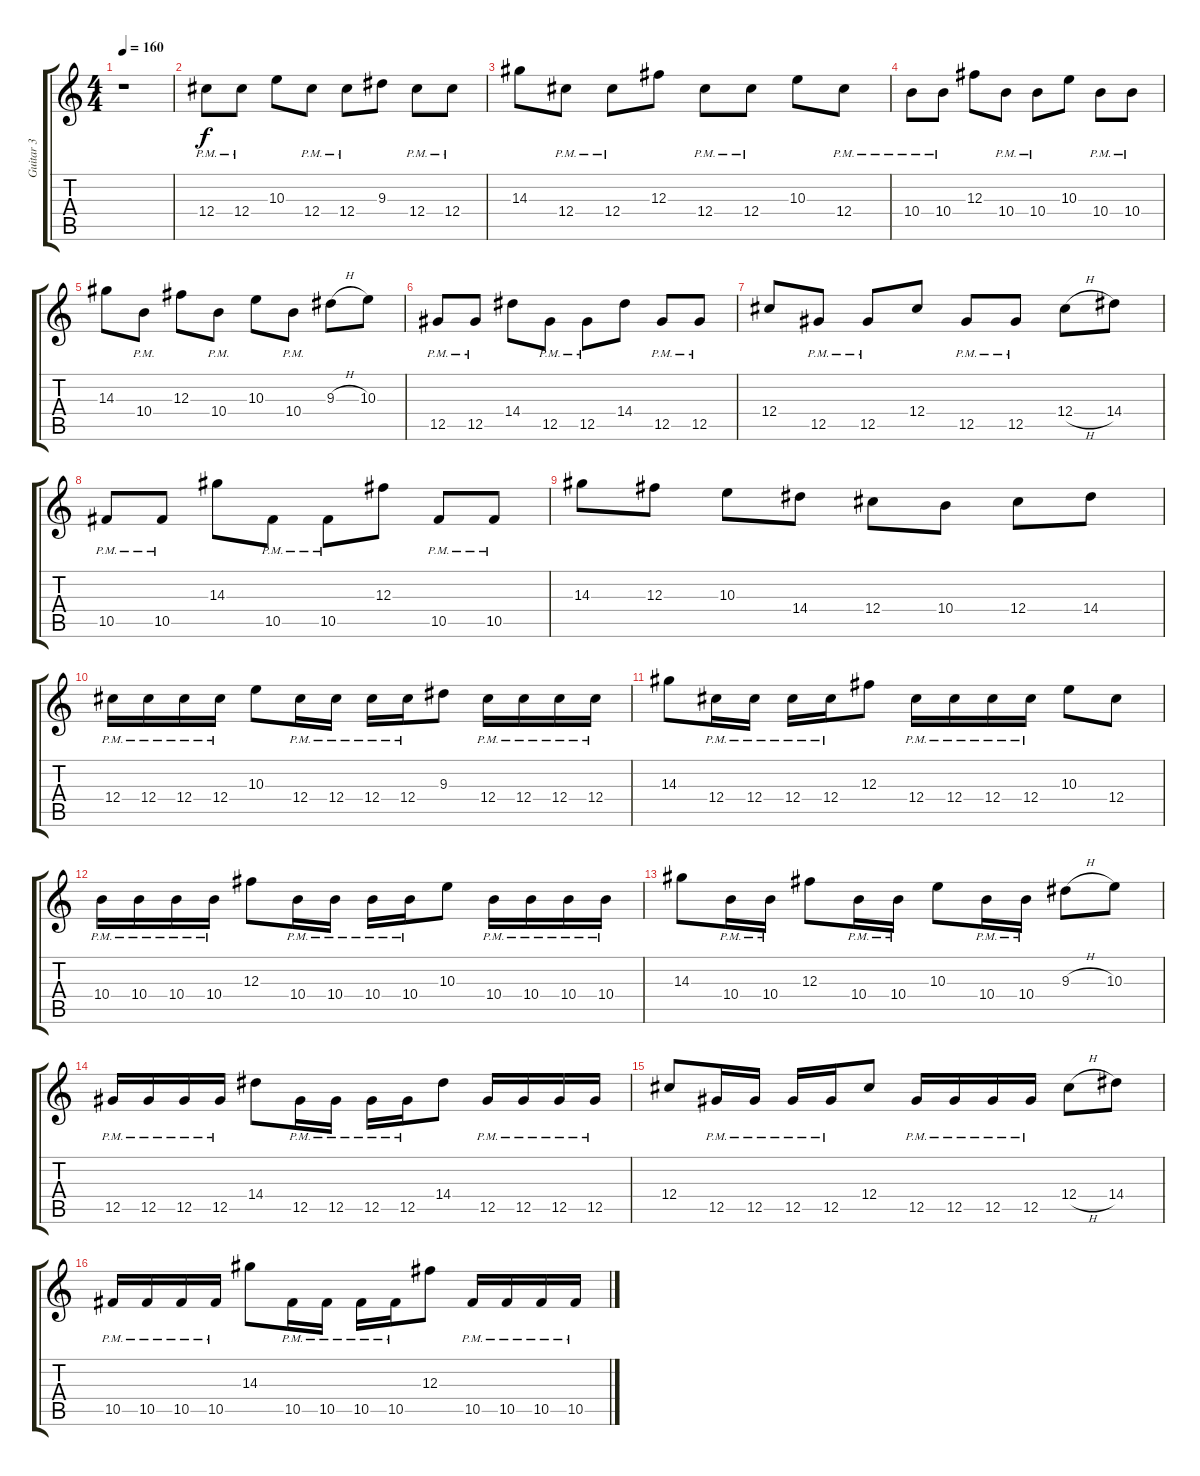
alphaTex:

\track ("Guitar 3" "Guitar 3") {instrument overdrivenguitar}
\staff {score tabs}
\tuning (Eb4 Bb3 Gb3 Db3 Ab2 Db2) {hide}
\ts (4 4)
\tempo 160
\clef g2
\ks c
r.1{dy f} |
12.4{pm}.8 12.4{pm}.8 10.3.8 12.4{pm}.8 12.4{pm}.8 9.3.8 12.4{pm}.8 12.4{pm}.8 |
14.3.8 12.4{pm}.8 12.4{pm}.8 12.3.8 12.4{pm}.8 12.4{pm}.8 10.3.8 12.4{pm}.8 |
10.4{pm}.8 10.4{pm}.8 12.3.8 10.4{pm}.8 10.4{pm}.8 10.3.8 10.4{pm}.8 10.4{pm}.8 |
14.3.8 10.4{pm}.8 12.3.8 10.4{pm}.8 10.3.8 10.4{pm}.8 9.3{h}.8 10.3.8 |
12.5{pm}.8 12.5{pm}.8 14.4.8 12.5{pm}.8 12.5{pm}.8 14.4.8 12.5{pm}.8 12.5{pm}.8 |
12.4.8 12.5{pm}.8 12.5{pm}.8 12.4.8 12.5{pm}.8 12.5{pm}.8 12.4{h}.8 14.4.8 |
10.5{pm}.8 10.5{pm}.8 14.3.8 10.5{pm}.8 10.5{pm}.8 12.3.8 10.5{pm}.8 10.5{pm}.8 |
14.3.8 12.3.8 10.3.8 14.4.8 12.4.8 10.4.8 12.4.8 14.4.8 |
12.4{pm}.16 12.4{pm}.16 12.4{pm}.16 12.4{pm}.16 10.3.8 12.4{pm}.16 12.4{pm}.16 12.4{pm}.16 12.4{pm}.16 9.3.8 12.4{pm}.16 12.4{pm}.16 12.4{pm}.16 12.4{pm}.16 |
14.3.8 12.4{pm}.16 12.4{pm}.16 12.4{pm}.16 12.4{pm}.16 12.3.8 12.4{pm}.16 12.4{pm}.16 12.4{pm}.16 12.4{pm}.16 10.3.8 12.4.8 |
10.4{pm}.16 10.4{pm}.16 10.4{pm}.16 10.4{pm}.16 12.3.8 10.4{pm}.16 10.4{pm}.16 10.4{pm}.16 10.4{pm}.16 10.3.8 10.4{pm}.16 10.4{pm}.16 10.4{pm}.16 10.4{pm}.16 |
14.3.8 10.4{pm}.16 10.4{pm}.16 12.3.8 10.4{pm}.16 10.4{pm}.16 10.3.8 10.4{pm}.16 10.4{pm}.16 9.3{h}.8 10.3.8 |
12.5{pm}.16 12.5{pm}.16 12.5{pm}.16 12.5{pm}.16 14.4.8 12.5{pm}.16 12.5{pm}.16 12.5{pm}.16 12.5{pm}.16 14.4.8 12.5{pm}.16 12.5{pm}.16 12.5{pm}.16 12.5{pm}.16 |
12.4.8 12.5{pm}.16 12.5{pm}.16 12.5{pm}.16 12.5{pm}.16 12.4.8 12.5{pm}.16 12.5{pm}.16 12.5{pm}.16 12.5{pm}.16 12.4{h}.8 14.4.8 |
10.5{pm}.16 10.5{pm}.16 10.5{pm}.16 10.5{pm}.16 14.3.8 10.5{pm}.16 10.5{pm}.16 10.5{pm}.16 10.5{pm}.16 12.3.8 10.5{pm}.16 10.5{pm}.16 10.5{pm}.16 10.5{pm}.16
